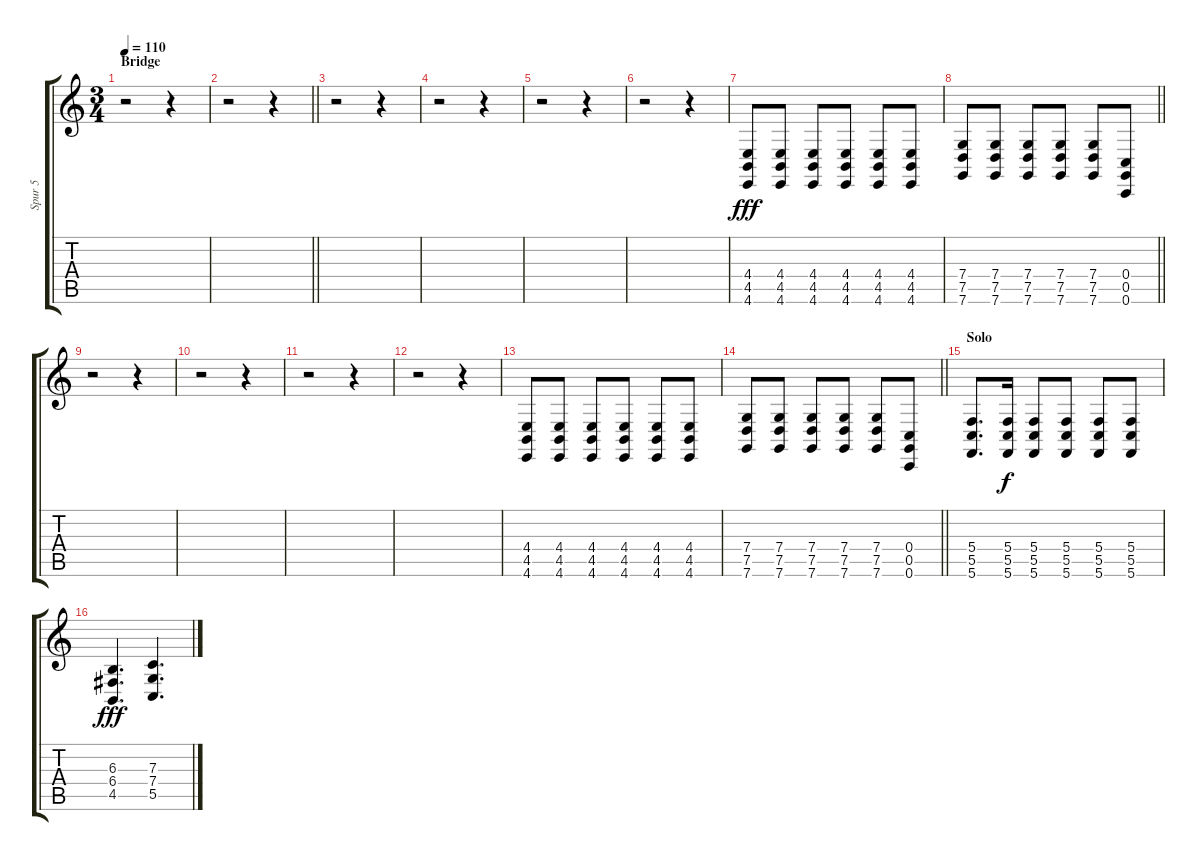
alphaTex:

\track ("Spur 5" "Spur 5") {instrument tuba}
\staff {score tabs}
\tuning (D4 A3 F3 C3 G2 C2) {hide}
\ts (3 4)
\section ("" "Bridge")
\tempo 110
\clef g2
\ks c
r.2{dy f} r.4 |
\barLineRight lightlight
r.2 r.4 |
r.2 r.4 |
r.2 r.4 |
r.2 r.4 |
r.2 r.4 |
(4.4 4.5 4.6).8{dy fff} (4.4 4.5 4.6).8 (4.4 4.5 4.6).8 (4.4 4.5 4.6).8 (4.4 4.5 4.6).8 (4.4 4.5 4.6).8 |
\barLineRight lightlight
(7.4 7.5 7.6).8 (7.4 7.5 7.6).8 (7.4 7.5 7.6).8 (7.4 7.5 7.6).8 (7.4 7.5 7.6).8 (0.4 0.5 0.6).8 |
r.2 r.4 |
r.2 r.4 |
r.2 r.4 |
r.2 r.4 |
(4.4 4.5 4.6).8 (4.4 4.5 4.6).8 (4.4 4.5 4.6).8 (4.4 4.5 4.6).8 (4.4 4.5 4.6).8 (4.4 4.5 4.6).8 |
\barLineRight lightlight
(7.4 7.5 7.6).8 (7.4 7.5 7.6).8 (7.4 7.5 7.6).8 (7.4 7.5 7.6).8 (7.4 7.5 7.6).8 (0.4 0.5 0.6).8 |
\section ("" "Solo")
(5.4 5.5 5.6).8{d} (5.4 5.5 5.6).16{dy f} (5.4 5.5 5.6).8 (5.4 5.5 5.6).8 (5.4 5.5 5.6).8 (5.4 5.5 5.6).8 |
(6.3 6.4 4.5).4{d dy fff} (7.3 7.4 5.5).4{d}
